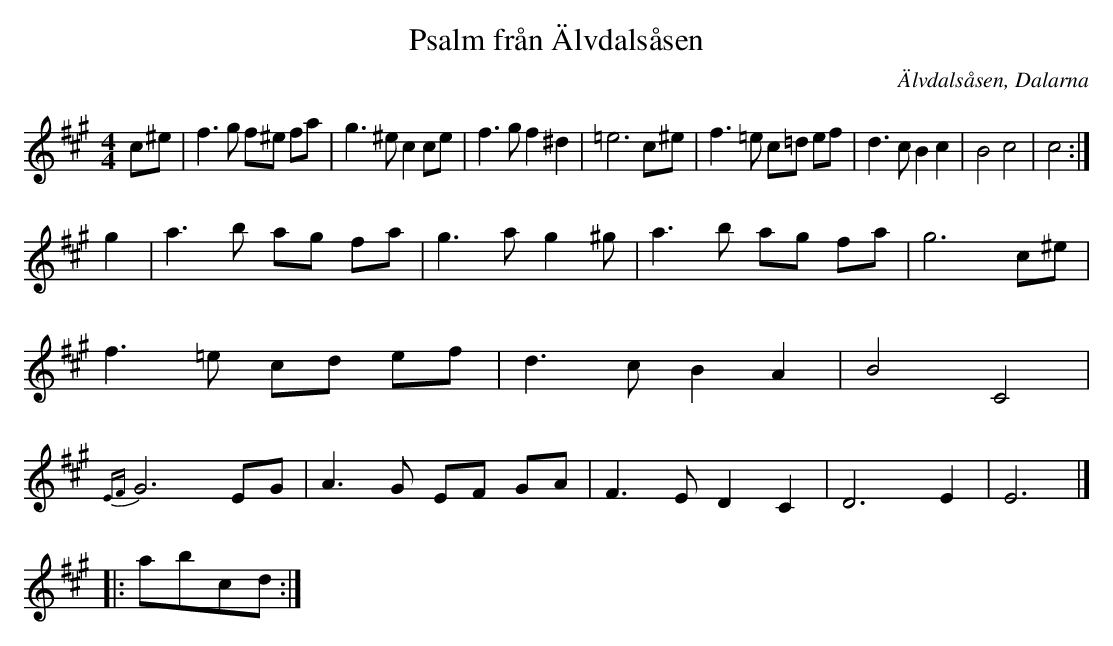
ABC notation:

X:1
T:Psalm från Älvdalsåsen
O:Älvdalsåsen, Dalarna
M:4/4
L:1/8
K:A
c^e | f3 g f^e fa | g3 ^e c2 ce | f3 g f2 ^d2 | =e6 c^e | f3=e c=d ef | d3c B2 c2 | B4c4 | c4 :|]
g2 | a3b ag fa | g3ag2^g | a3b ag fa | g6 c^e | f3=e cd ef| d3c B2A2| B4 C4| {EF}G6EG| A3G EF GA | F3ED2C2 | D6E2 | E6 |]
|: abcd :|
